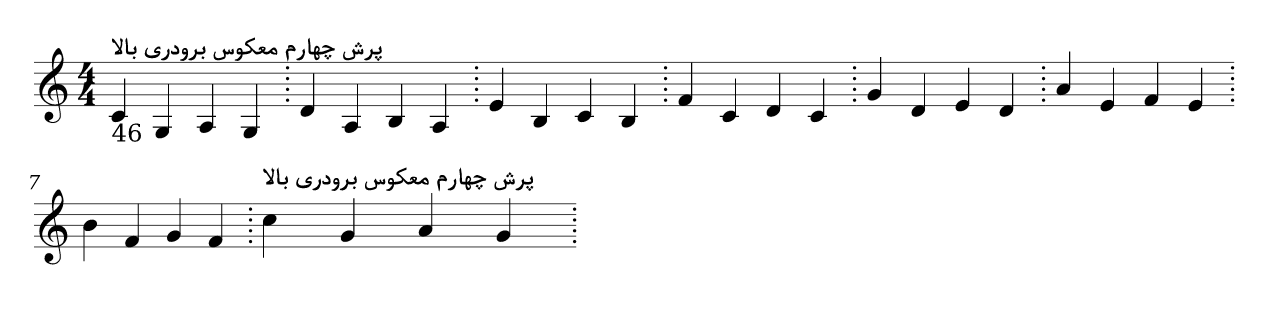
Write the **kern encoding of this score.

**kern
*part1
*staff1
!!LO:LB:g=z
*clefG2
*k[]
*C:
*M4/4
=1
!LO:TX:b:t=46
!LO:TX:a:t=پرش چهارم معکوس برودری بالا
4ci/
4Gi/
4Ai/
4Gi/
=2.
*k[]
*C:
4di/
4Ai/
4Bi/
4Ai/
=3.
*k[]
*C:
4ei/
4Bi/
4ci/
4Bi/
!!LO:LB:g=z
=4.
*k[]
*C:
4fi/
4ci/
4di/
4ci/
=5.
*k[]
*C:
4gi/
4di/
4ei/
4di/
=6.
*k[]
*C:
4ai/
4ei/
4fi/
4ei/
=7.
*k[]
*C:
4bi\
4fi/
4gi/
4fi/
!!LO:PB:g=z
=8.
*k[]
*C:
!LO:TX:a:t=پرش چهارم معکوس برودری بالا
4cci\
4gi/
4ai/
4gi/
=.
*-
